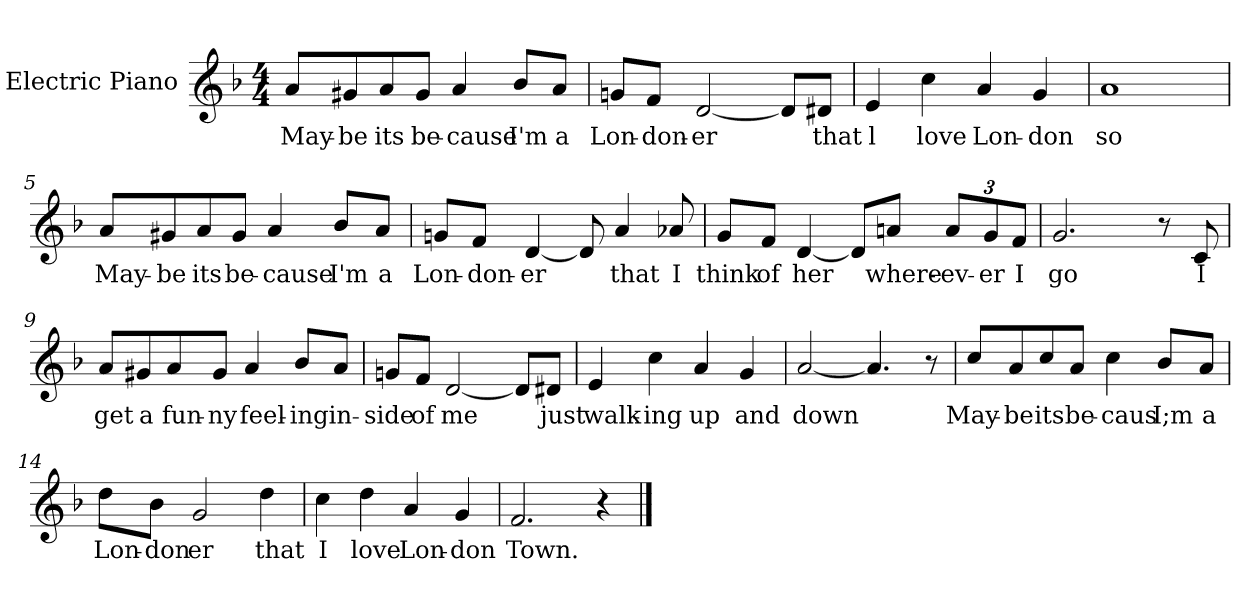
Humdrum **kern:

**kern	**text
*part1	*part1
*staff1	*staff1
*I"Electric Piano	*
*I'E.Pno	*
*clefG2	*
*k[b-]	*
*F:	*
*M4/4	*
=1	=1
8a/L	May-
8g#X/	-be
8a/	its
8g#/J	be-
4a/	-cause
8b-/L	I'm
8a/J	a
=2	=2
8gn/L	Lon-
8f/J	-don-
[2d/	-er
8d/L]	.
8d#X/J	that
=3	=3
4e/	l
4cc\	love
4a/	Lon-
4g/	-don
=4	=4
1a	so
!!LO:LB:g=z
=5	=5
8a/L	May-
8g#X/	-be
8a/	its
8g#/J	be-
4a/	-cause
8b-/L	I'm
8a/J	a
=6	=6
8gn/L	Lon-
8f/J	-don-
[4d/	-er
8d/]	.
4a/	that
8a-X/	I
!!LO:LB:g=z
=7	=7
8g/L	think
8f/J	of
[4d/	her
8d/L]	.
8an/J	where-
*Xbrackettup	*
12a/L	-ev-
12g/	-er
12f/J	I
=8	=8
2.g/	go
8r	.
8c/	I
=9	=9
8a/L	get
8g#X/	a
8a/	fun-
8g#/J	-ny
4a/	feel-
8b-/L	-ing
8a/J	in-
!!LO:LB:g=z
=10	=10
8gn/L	-side
8f/J	of
[2d/	me
8d/L]	.
8d#X/J	just
=11	=11
4e/	walk-
4cc\	-ing
4a/	up
4g/	and
=12	=12
[2a/	down
4.a/]	.
8r	.
=13	=13
8cc/L	May-
8a/	-be
8cc/	its
8a/J	be-
4cc\	-caus
8b-/L	I;m
8a/J	a
!!LO:LB:g=z
=14	=14
8dd\L	Lon-
8b-\J	-don
2g/	er
4dd\	that
=15	=15
4cc\	I
4dd\	love
4a/	Lon-
4g/	-don
=16	=16
2.f/	Town.
4r	.
==	==
*-	*-
